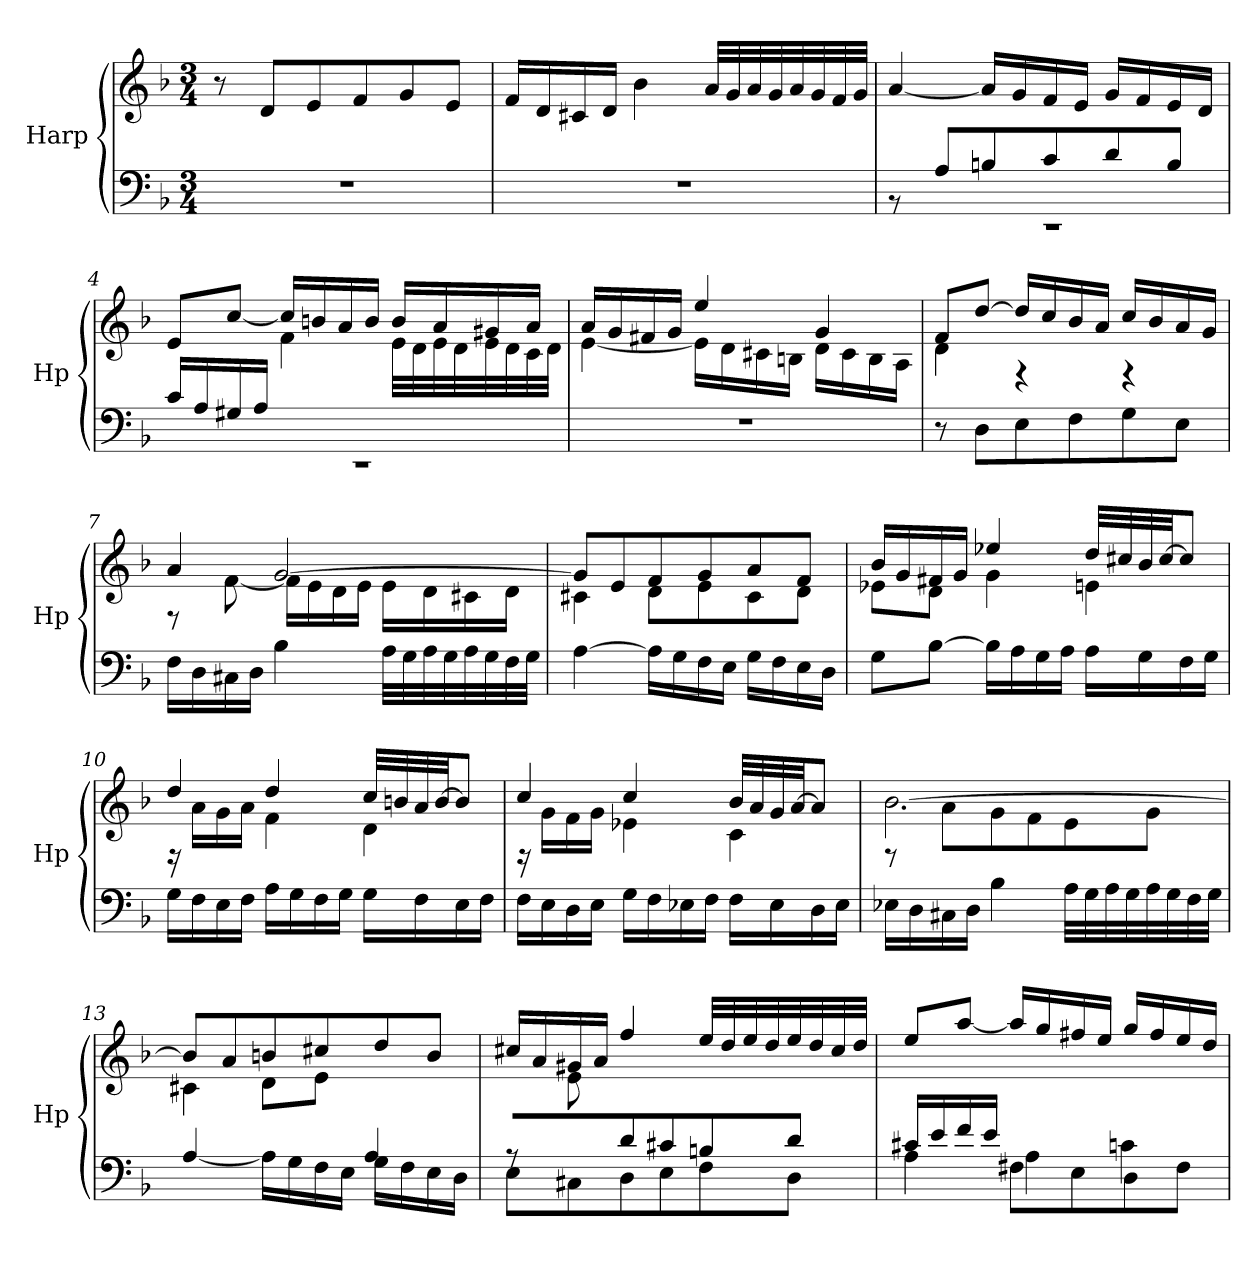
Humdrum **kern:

**kern	**kern
*part1	*part1
*staff2	*staff1
*I"Harp	*
*I'Hp	*
*clefF4	*clefG2
*k[b-]	*k[b-]
*M3/4	*M3/4
*MM75	*MM75
=1	=1
2.r	8r
.	8d/L
.	8e/
.	8f/
.	8g/
.	8e/J
=2	=2
2.r	16f/LL
.	16d/
.	16c#X/
.	16d/JJ
.	4b-\
.	32a/LLL
.	32g/
.	32a/
.	32g/
.	32a/
.	32g/
.	32f/
.	32g/JJJ
=3	=3
*^	*
2.rEE	8r	[4a/
.	8A/L	.
.	8Bn/	16a/LL]
.	.	16g/
.	8c/	16f/
.	.	16e/JJ
.	8d/	16g/LL
.	.	16f/
.	8B/J	16e/
.	.	16d/JJ
!!LO:LB:g=z
=4	=4	=4
*	*	*^
2.rEE	16c/LL	8e/L	4ryy
.	16A/	.	.
.	16G#X/	[8cc/J	.
.	16A/JJ	.	.
.	2ryy	16cc/LL]	4f\
.	.	16bn/	.
.	.	16a/	.
.	.	16b/JJ	.
.	.	16b/LL	32e\LLL
.	.	.	32d\
.	.	16a/	32e\
.	.	.	32d\
.	.	16g#X/	32e\
.	.	.	32d\
.	.	16a/JJ	32c\
.	.	.	32d\JJJ
*v	*v	*	*
=5	=5	=5
2.r	16a/LL	[4e\
.	16g/	.
.	16f#X/	.
.	16g/JJ	.
.	4ee/	16e\LL]
.	.	16d\
.	.	16c#X\
.	.	16Bn\JJ
.	4g/	16d\LL
.	.	16c#\
.	.	16B\
.	.	16A\JJ
=6	=6	=6
*^	*	*
8r	4ryy	8f/L	4d\
8D\L	.	[8dd/J	.
8E\	4rg	16dd/LL]	2ryy
.	.	16cc/	.
8F\	.	16b-/	.
.	.	16a/JJ	.
8G\	4rg	16cc/LL	.
.	.	16b-/	.
8E\J	.	16a/	.
.	.	16g/JJ	.
!!LO:LB:g=z	!!
=7	=7	=7	=7
16F\LL	8rg	4a/	8ryy
16D\	.	.	.
16C#X\	2ryy	.	[8f\
16D\JJ	.	.	.
4B-\	.	[2g/	16f\LL]
.	.	.	16e\
.	.	.	16d\
.	.	.	16e\JJ
32A\LLL	.	.	16e\LL
32G\	.	.	.
32A\	.	.	16d\
32G\	.	.	.
32A\	8ryy	.	16c#X\
32G\	.	.	.
32F\	.	.	16d\JJ
32G\JJJ	.	.	.
*v	*v	*	*
=8	=8	=8
[4A\	8g/L]	4c#X\
.	8e/	.
16A\LL]	8f/	8d\L
16G\	.	.
16F\	8g/	8e\
16E\JJ	.	.
16G\LL	8a/	8c#\
16F\	.	.
16E\	8f/J	8d\J
16D\JJ	.	.
=9	=9	=9
8G\L	16b-/LL	8e-X\L
.	16g/	.
[8B-\J	16f#X/	8d\J
.	16g/JJ	.
16B-\LL]	4ee-X/	4g\
16A\	.	.
16G\	.	.
16A\JJ	.	.
16A\LL	32dd/LLL	4en\
.	32cc#X/	.
16G\	32b-/	.
.	[32cc#/JJ	.
16F\	8cc#/J]	.
16G\JJ	.	.
!!LO:LB:g=z	!!
=10	=10	=10
*^	*	*
16G\LL	16rg	4dd/	16ryy
16F\	2ryy	.	16a\LL
16E\	.	.	16g\
16F\JJ	.	.	16a\JJ
16A\LL	.	4dd/	4f\
16G\	.	.	.
16F\	.	.	.
16G\JJ	.	.	.
16G\LL	.	32cc/LLL	4d\
.	.	32bn/	.
16F\	8.ryy	32a/	.
.	.	[32b/JJ	.
16E\	.	8b/J]	.
16F\JJ	.	.	.
=11	=11	=11	=11
16F\LL	16rg	4cc/	16ryy
16E\	2ryy	.	16g\LL
16D\	.	.	16f\
16E\JJ	.	.	16g\JJ
16G\LL	.	4cc/	4e-X\
16F\	.	.	.
16E-X\	.	.	.
16F\JJ	.	.	.
16F\LL	.	32b-/LLL	4c\
.	.	32a/	.
16E-\	8.ryy	32g/	.
.	.	[32a/JJ	.
16D\	.	8a/J]	.
16E-\JJ	.	.	.
=12	=12	=12	=12
16E-X\LL	8rg	[2.b-\	8ryy
16D\	.	.	.
16C#X\	2ryy	.	8a\L
16D\JJ	.	.	.
4B-\	.	.	8g\
.	.	.	8f\
32A\LLL	.	.	8e\
32G\	.	.	.
32A\	.	.	.
32G\	.	.	.
32A\	8ryy	.	8g\J
32G\	.	.	.
32F\	.	.	.
32G\JJJ	.	.	.
!!LO:LB:g=z	!!
=13	=13	=13	=13
[4A/	2ryy	8b-/L]	4c#X\
.	.	8a/	.
16A\LL]	.	8bn/	8d\L
16G\	.	.	.
16F\	.	8cc#X/	8e\J
16E\JJ	.	.	.
16G\LL	4A/	8dd/	4ryy
16F\	.	.	.
16E\	.	8b/J	.
16D\JJ	.	.	.
=14	=14	=14	=14
8E\L	8rA	16cc#X/LL	8ryy
.	.	16a/	.
8C#X\	8ryy	16g#X/	8e\L
.	.	16a/JJ	.
8D\	8d/	4ff/	2ryy
8E\	8c#X/	.	.
8F\	8Bn/	32ee/LLL	.
.	.	32dd/	.
.	.	32ee/	.
.	.	32dd/	.
8D\J	8d/J	32ee/	.
.	.	32dd/	.
.	.	32cc#/	.
.	.	32dd/JJJ	.
*	*	*v	*v
=15	=15	=15
4A\	16c#X/LL	8ee/L
.	16e/	.
.	16f/	[8aa/J
.	16e/JJ	.
8F#X\L	4A\	16aa/LL]
.	.	16gg/
8E\	.	16ff#X/
.	.	16ee/JJ
8D\	4cn\	16gg/LL
.	.	16ff#/
8F#\J	.	16ee/
.	.	16dd/JJ
*v	*v	*
=	=
*-	*-
